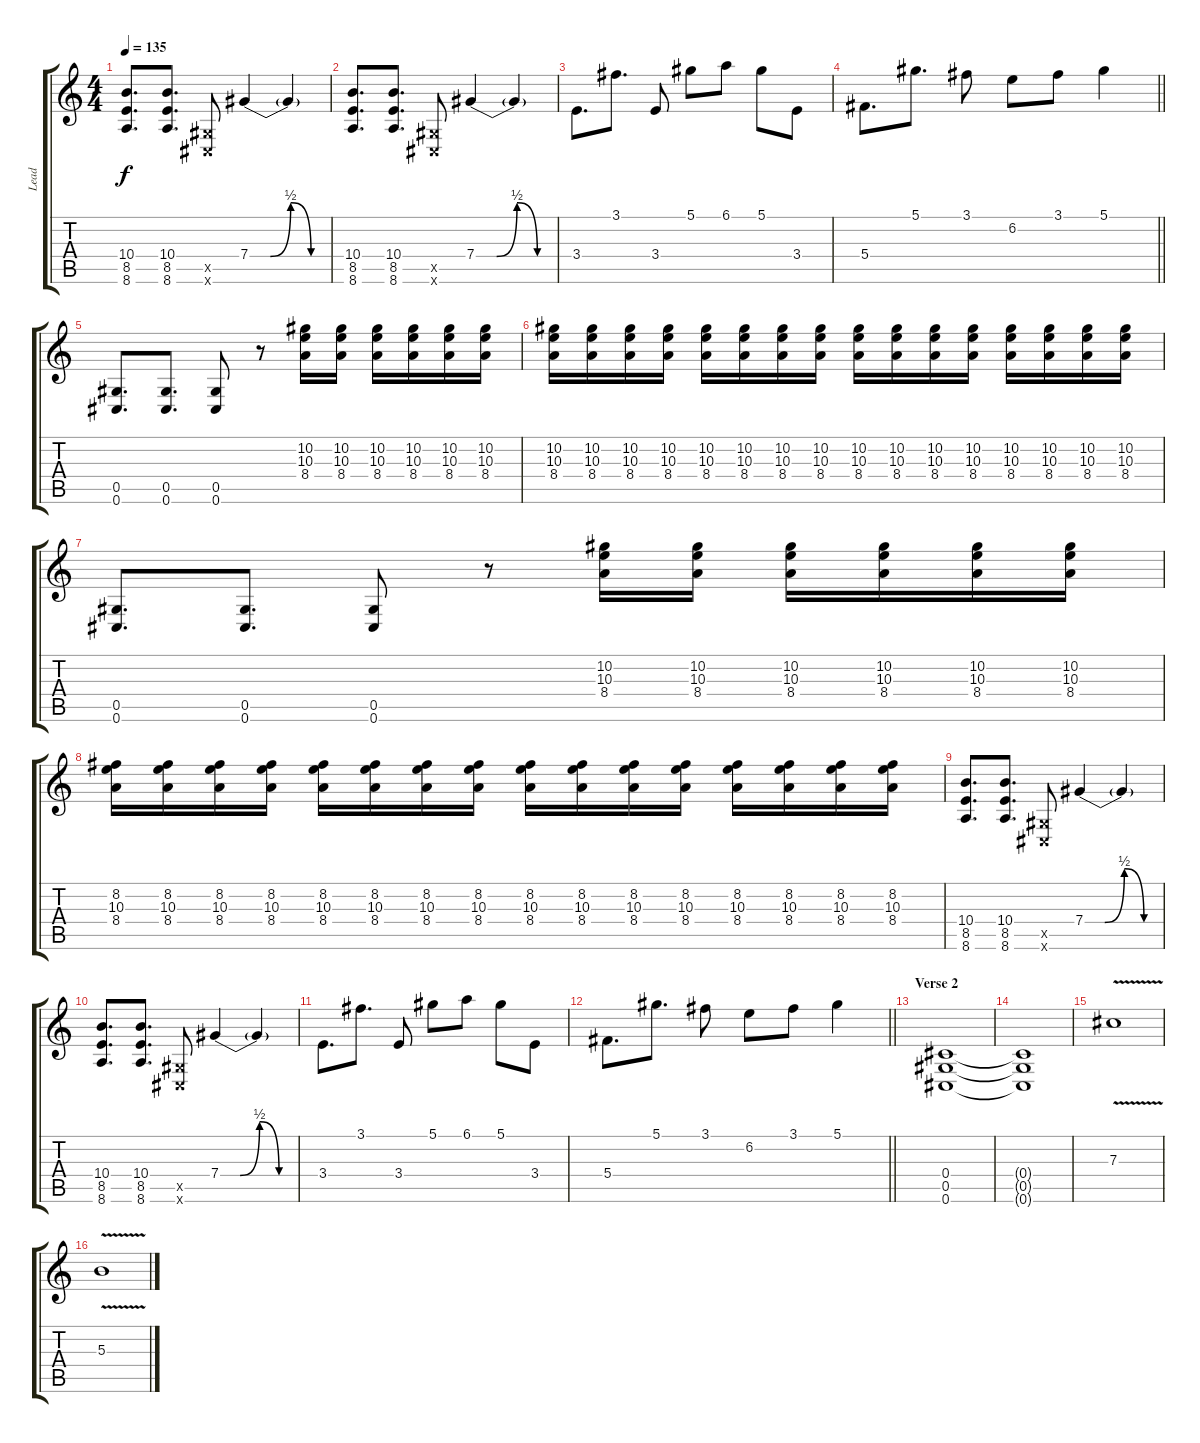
\track ("Lead" "Lead") {instrument overdrivenguitar}
\staff {score tabs}
\tuning (Eb4 Bb3 Gb3 Db3 Ab2 Db2) {hide}
\ts (4 4)
\tempo 135
\clef g2
\ks c
(10.4 8.5 8.6).8{d dy f} (10.4 8.5 8.6).8{d} (0.5{x} 0.6{x}).8 7.4{be (custom 0 0 15 0 30 2 45 0 60 0)}.4 7.4{t}.4 |
(10.4 8.5 8.6).8{d} (10.4 8.5 8.6).8{d} (0.5{x} 0.6{x}).8 7.4{be (custom 0 0 15 0 30 2 45 0 60 0)}.4 7.4{t}.4 |
3.4.8{d} 3.1.8{d} 3.4.8 5.1.8 6.1.8 5.1.8 3.4.8 |
\barLineRight lightlight
5.4.8{d} 5.1.8{d} 3.1.8 6.2.8 3.1.8 5.1.4 |
\section ("" "")
(0.5 0.6).8{d} (0.5 0.6).8{d} (0.5 0.6).8 r.8 (10.2 10.3 8.4).16 (10.2 10.3 8.4).16 (10.2 10.3 8.4).16 (10.2 10.3 8.4).16 (10.2 10.3 8.4).16 (10.2 10.3 8.4).16 |
(10.2 10.3 8.4).16 (10.2 10.3 8.4).16 (10.2 10.3 8.4).16 (10.2 10.3 8.4).16 (10.2 10.3 8.4).16 (10.2 10.3 8.4).16 (10.2 10.3 8.4).16 (10.2 10.3 8.4).16 (10.2 10.3 8.4).16 (10.2 10.3 8.4).16 (10.2 10.3 8.4).16 (10.2 10.3 8.4).16 (10.2 10.3 8.4).16 (10.2 10.3 8.4).16 (10.2 10.3 8.4).16 (10.2 10.3 8.4).16 |
(0.5 0.6).8{d} (0.5 0.6).8{d} (0.5 0.6).8 r.8 (10.2 10.3 8.4).16 (10.2 10.3 8.4).16 (10.2 10.3 8.4).16 (10.2 10.3 8.4).16 (10.2 10.3 8.4).16 (10.2 10.3 8.4).16 |
(8.2 10.3 8.4).16 (8.2 10.3 8.4).16 (8.2 10.3 8.4).16 (8.2 10.3 8.4).16 (8.2 10.3 8.4).16 (8.2 10.3 8.4).16 (8.2 10.3 8.4).16 (8.2 10.3 8.4).16 (8.2 10.3 8.4).16 (8.2 10.3 8.4).16 (8.2 10.3 8.4).16 (8.2 10.3 8.4).16 (8.2 10.3 8.4).16 (8.2 10.3 8.4).16 (8.2 10.3 8.4).16 (8.2 10.3 8.4).16 |
(10.4 8.5 8.6).8{d} (10.4 8.5 8.6).8{d} (0.5{x} 0.6{x}).8 7.4{be (custom 0 0 15 0 30 2 45 0 60 0)}.4 7.4{t}.4 |
(10.4 8.5 8.6).8{d} (10.4 8.5 8.6).8{d} (0.5{x} 0.6{x}).8 7.4{be (custom 0 0 15 0 30 2 45 0 60 0)}.4 7.4{t}.4 |
3.4.8{d} 3.1.8{d} 3.4.8 5.1.8 6.1.8 5.1.8 3.4.8 |
\barLineRight lightlight
5.4.8{d} 5.1.8{d} 3.1.8 6.2.8 3.1.8 5.1.4 |
\section ("" "Verse 2")
(0.4 0.5 0.6).1 |
(0.4{t} 0.5{t} 0.6{t}).1 |
7.3{v}.1 |
5.3{v}.1
